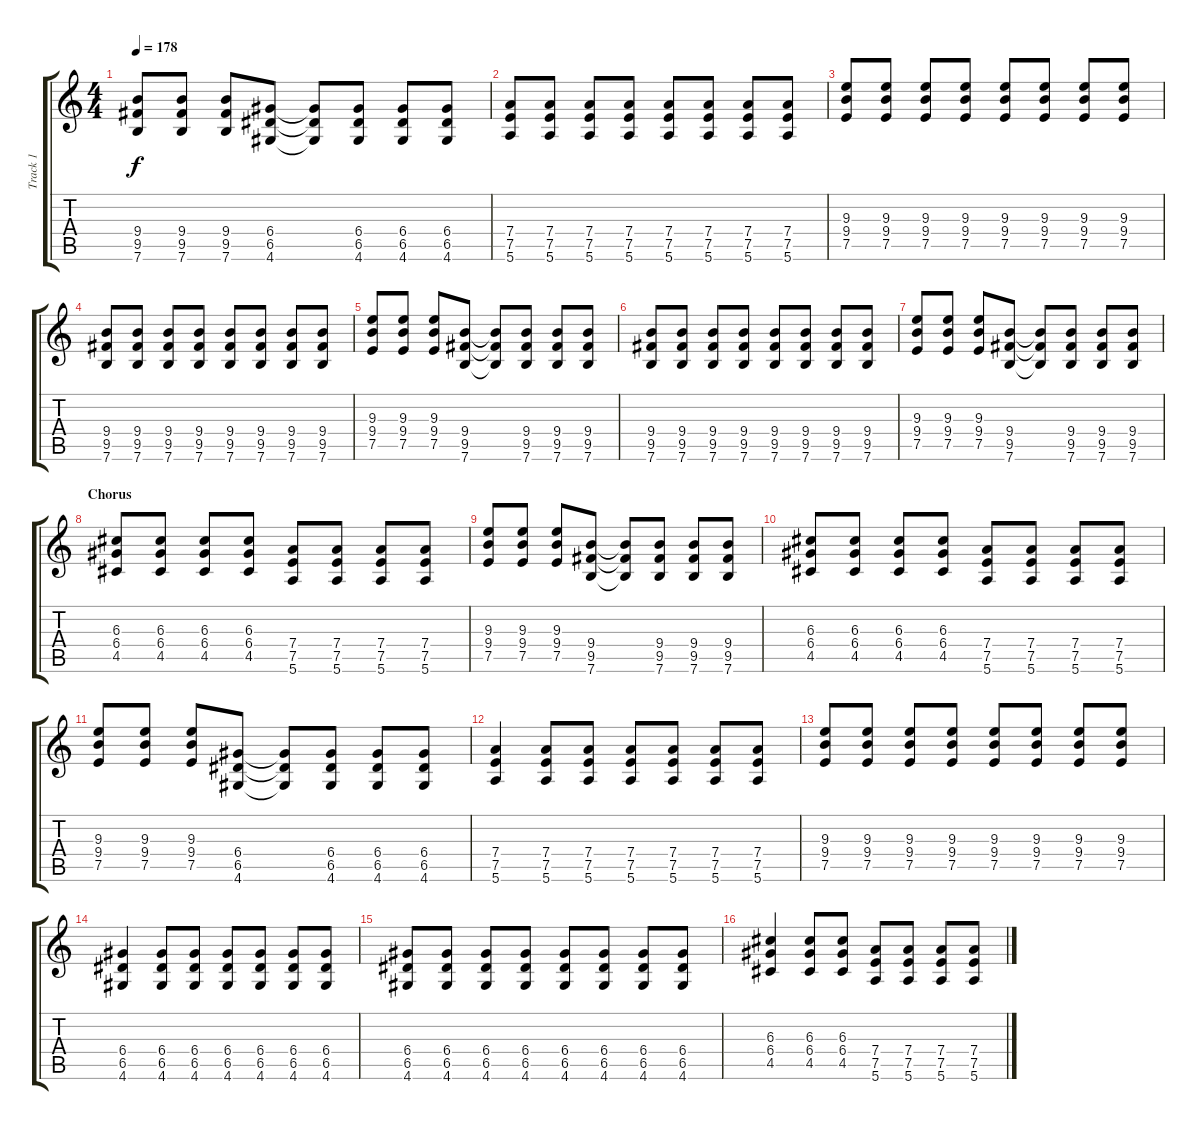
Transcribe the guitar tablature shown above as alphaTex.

\track ("Track 1" "Track 1") {instrument overdrivenguitar}
\staff {score tabs}
\tuning (E4 B3 G3 D3 A2 E2) {hide}
\ts (4 4)
\tempo 178
\clef g2
\ks c
(9.4 9.5 7.6).8{dy f} (9.4 9.5 7.6).8 (9.4 9.5 7.6).8 (6.4 6.5 4.6).8 (6.4{t} 6.5{t} 4.6{t}).8 (6.4 6.5 4.6).8 (6.4 6.5 4.6).8 (6.4 6.5 4.6).8 |
(7.4 7.5 5.6).8 (7.4 7.5 5.6).8 (7.4 7.5 5.6).8 (7.4 7.5 5.6).8 (7.4 7.5 5.6).8 (7.4 7.5 5.6).8 (7.4 7.5 5.6).8 (7.4 7.5 5.6).8 |
(9.3 9.4 7.5).8 (9.3 9.4 7.5).8 (9.3 9.4 7.5).8 (9.3 9.4 7.5).8 (9.3 9.4 7.5).8 (9.3 9.4 7.5).8 (9.3 9.4 7.5).8 (9.3 9.4 7.5).8 |
(9.4 9.5 7.6).8 (9.4 9.5 7.6).8 (9.4 9.5 7.6).8 (9.4 9.5 7.6).8 (9.4 9.5 7.6).8 (9.4 9.5 7.6).8 (9.4 9.5 7.6).8 (9.4 9.5 7.6).8 |
(9.3 9.4 7.5).8 (9.3 9.4 7.5).8 (9.3 9.4 7.5).8 (9.4 9.5 7.6).8 (9.4{t} 9.5{t} 7.6{t}).8 (9.4 9.5 7.6).8 (9.4 9.5 7.6).8 (9.4 9.5 7.6).8 |
(9.4 9.5 7.6).8 (9.4 9.5 7.6).8 (9.4 9.5 7.6).8 (9.4 9.5 7.6).8 (9.4 9.5 7.6).8 (9.4 9.5 7.6).8 (9.4 9.5 7.6).8 (9.4 9.5 7.6).8 |
(9.3 9.4 7.5).8 (9.3 9.4 7.5).8 (9.3 9.4 7.5).8 (9.4 9.5 7.6).8 (9.4{t} 9.5{t} 7.6{t}).8 (9.4 9.5 7.6).8 (9.4 9.5 7.6).8 (9.4 9.5 7.6).8 |
\section ("" "Chorus")
(6.3 6.4 4.5).8 (6.3 6.4 4.5).8 (6.3 6.4 4.5).8 (6.3 6.4 4.5).8 (7.4 7.5 5.6).8 (7.4 7.5 5.6).8 (7.4 7.5 5.6).8 (7.4 7.5 5.6).8 |
(9.3 9.4 7.5).8 (9.3 9.4 7.5).8 (9.3 9.4 7.5).8 (9.4 9.5 7.6).8 (9.4{t} 9.5{t} 7.6{t}).8 (9.4 9.5 7.6).8 (9.4 9.5 7.6).8 (9.4 9.5 7.6).8 |
(6.3 6.4 4.5).8 (6.3 6.4 4.5).8 (6.3 6.4 4.5).8 (6.3 6.4 4.5).8 (7.4 7.5 5.6).8 (7.4 7.5 5.6).8 (7.4 7.5 5.6).8 (7.4 7.5 5.6).8 |
(9.3 9.4 7.5).8 (9.3 9.4 7.5).8 (9.3 9.4 7.5).8 (6.4 6.5 4.6).8 (6.4{t} 6.5{t} 4.6{t}).8 (6.4 6.5 4.6).8 (6.4 6.5 4.6).8 (6.4 6.5 4.6).8 |
(7.4 7.5 5.6).4 (7.4 7.5 5.6).8 (7.4 7.5 5.6).8 (7.4 7.5 5.6).8 (7.4 7.5 5.6).8 (7.4 7.5 5.6).8 (7.4 7.5 5.6).8 |
(9.3 9.4 7.5).8 (9.3 9.4 7.5).8 (9.3 9.4 7.5).8 (9.3 9.4 7.5).8 (9.3 9.4 7.5).8 (9.3 9.4 7.5).8 (9.3 9.4 7.5).8 (9.3 9.4 7.5).8 |
(6.4 6.5 4.6).4 (6.4 6.5 4.6).8 (6.4 6.5 4.6).8 (6.4 6.5 4.6).8 (6.4 6.5 4.6).8 (6.4 6.5 4.6).8 (6.4 6.5 4.6).8 |
(6.4 6.5 4.6).8 (6.4 6.5 4.6).8 (6.4 6.5 4.6).8 (6.4 6.5 4.6).8 (6.4 6.5 4.6).8 (6.4 6.5 4.6).8 (6.4 6.5 4.6).8 (6.4 6.5 4.6).8 |
(6.3 6.4 4.5).4 (6.3 6.4 4.5).8 (6.3 6.4 4.5).8 (7.4 7.5 5.6).8 (7.4 7.5 5.6).8 (7.4 7.5 5.6).8 (7.4 7.5 5.6).8
